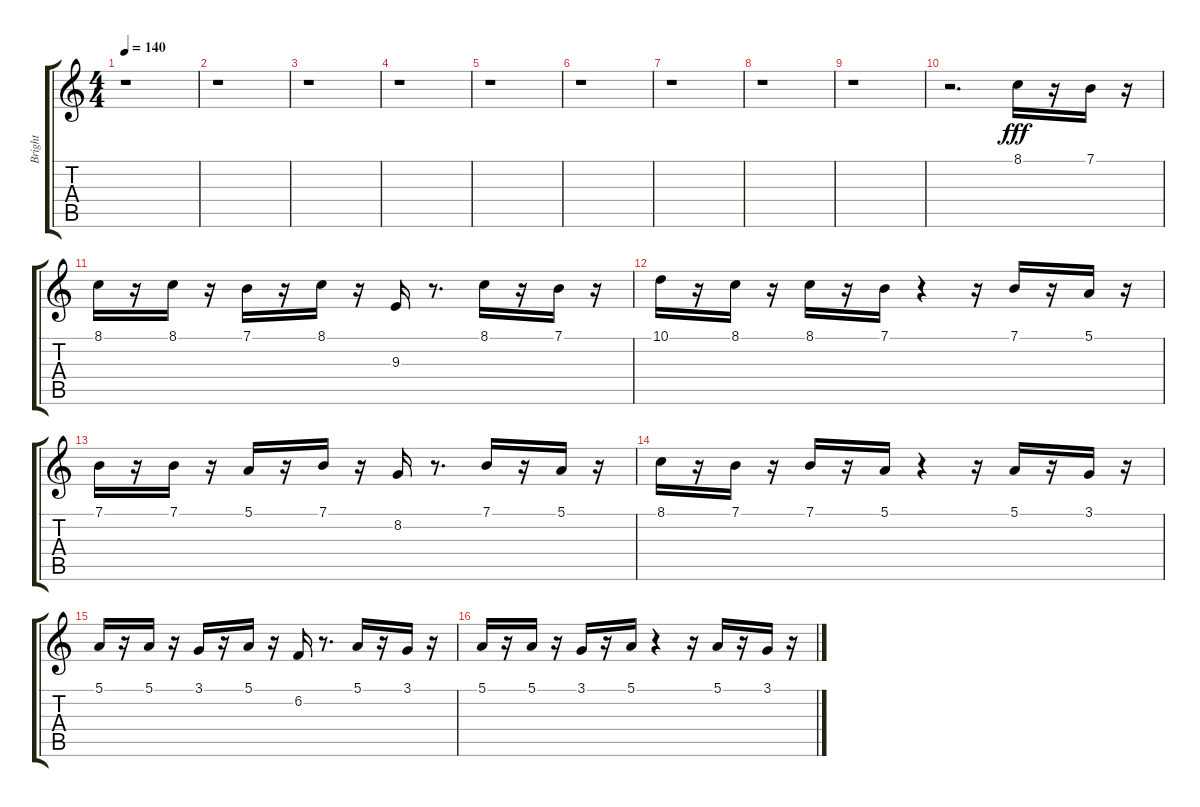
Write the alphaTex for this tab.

\track ("Bright" "Bright") {instrument fx5brightness}
\staff {score tabs}
\tuning (E4 B3 G3 D3 A2 E2) {hide}
\ts (4 4)
\tempo 140
\clef g2
\ks c
r.1{dy fff instrument fx5brightness} |
r.1 |
r.1 |
r.1 |
r.1 |
r.1 |
r.1 |
r.1 |
r.1 |
r.2{d} 8.1.16 r.16 7.1.16 r.16 |
8.1.16 r.16 8.1.16 r.16 7.1.16 r.16 8.1.16 r.16 9.3.16 r.8{d} 8.1.16 r.16 7.1.16 r.16 |
10.1.16 r.16 8.1.16 r.16 8.1.16 r.16 7.1.16 r.4 r.16 7.1.16 r.16 5.1.16 r.16 |
7.1.16 r.16 7.1.16 r.16 5.1.16 r.16 7.1.16 r.16 8.2.16 r.8{d} 7.1.16 r.16 5.1.16 r.16 |
8.1.16 r.16 7.1.16 r.16 7.1.16 r.16 5.1.16 r.4 r.16 5.1.16 r.16 3.1.16 r.16 |
5.1.16 r.16 5.1.16 r.16 3.1.16 r.16 5.1.16 r.16 6.2.16 r.8{d} 5.1.16 r.16 3.1.16 r.16 |
5.1.16 r.16 5.1.16 r.16 3.1.16 r.16 5.1.16 r.4 r.16 5.1.16 r.16 3.1.16 r.16
